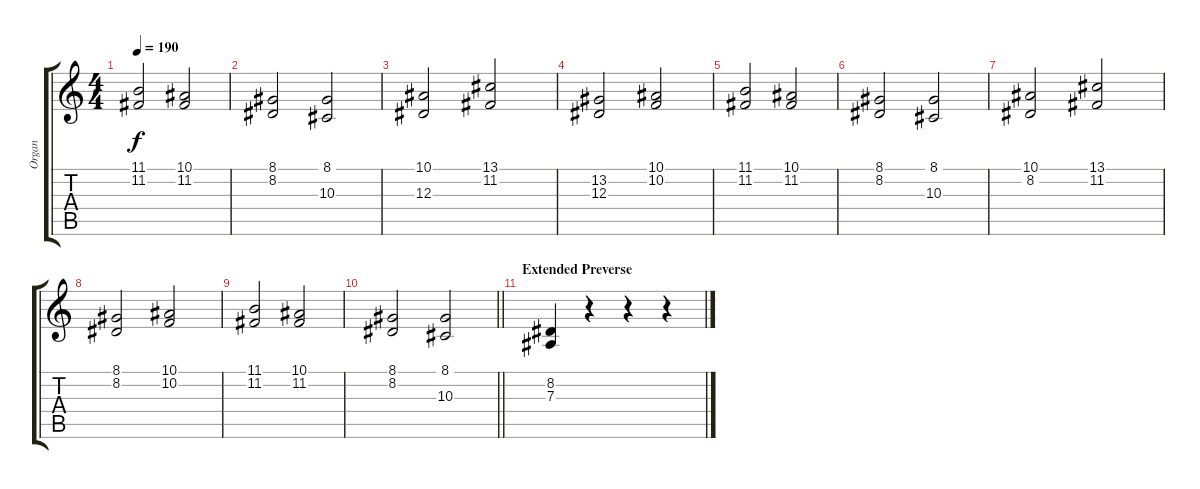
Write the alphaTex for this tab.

\track ("Organ" "Organ") {instrument drawbarorgan}
\staff {score tabs}
\tuning (C4 G3 Eb3 Bb2 F2 C2) {hide}
\ts (4 4)
\tempo 190
\clef g2
\ks c
(11.1 11.2).2{dy f} (10.1 11.2).2 |
(8.1 8.2).2 (8.1 10.3).2 |
(10.1 12.3).2 (13.1 11.2).2 |
(13.2 12.3).2 (10.1 10.2).2 |
(11.1 11.2).2 (10.1 11.2).2 |
(8.1 8.2).2 (8.1 10.3).2 |
(10.1 8.2).2 (13.1 11.2).2 |
(8.1 8.2).2 (10.1 10.2).2 |
(11.1 11.2).2 (10.1 11.2).2 |
\barLineRight lightlight
(8.1 8.2).2 (8.1 10.3).2 |
\section ("" "Extended Preverse")
(8.2 7.3).4 r.4 r.4 r.4
